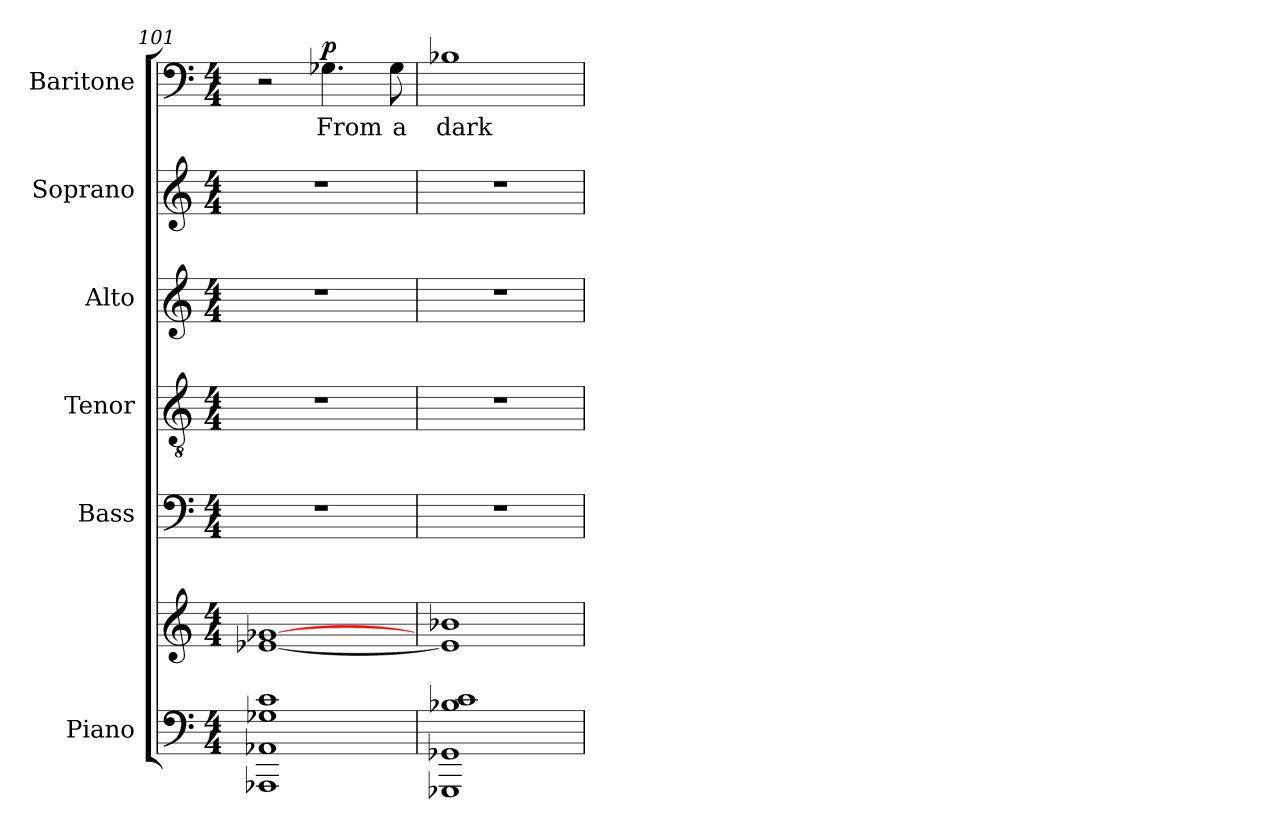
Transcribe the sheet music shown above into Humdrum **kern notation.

**kern	**kern	**kern	**kern	**kern	**kern	**kern	**text	**dynam
*part6	*part6	*part5	*part4	*part3	*part2	*part1	*part1	*part1
*staff7	*staff6	*staff5	*staff4	*staff3	*staff2	*staff1	*staff1	*staff1
*I"Piano	*	*I"Bass	*I"Tenor	*I"Alto	*I"Soprano	*I"Baritone	*	*
*	*	*I'B	*I'T	*I'A	*I'S	*	*	*
!!LO:PB:g=z
*clefF4	*clefG2	*clefF4	*clefGv2	*clefG2	*clefG2	*clefF4	*	*
*k[]	*k[]	*k[]	*k[]	*k[]	*k[]	*k[]	*	*
*M4/4	*M4/4	*M4/4	*M4/4	*M4/4	*M4/4	*M4/4	*	*
=101	=101	=101	=101	=101	=101	=101	=101	=101
*^	*^	*	*	*	*	*	*	*
1G-X 1c	1AAA-X 1AA-X	[1e-X [1g-X	2ryy	1r	1r	1r	1r	2r	.	.
!	!	!	!	!	!	!	!	!	!LO:LY:b	!LO:DY:b
.	.	.	8ryy	.	.	.	.	4.G-X\	From	p
.	.	.	4.ryy	.	.	.	.	.	.	.
!	!	!	!	!	!	!	!	!	!LO:LY:b	!
.	.	.	.	.	.	.	.	8G-\	a	.
=102	=102	=102	=102	=102	=102	=102	=102	=102	=102	=102
!	!	!	!	!	!	!	!	!	!LO:LY:b	!
1B-X 1c	1GGG-X 1GG-X	1e-] 1b-X	2ryy	1r	1r	1r	1r	1B-X	dark	.
.	.	.	8ryy	.	.	.	.	.	.	.
.	.	.	4.ryy	.	.	.	.	.	.	.
*v	*v	*	*	*	*	*	*	*	*	*
*	*v	*v	*	*	*	*	*	*	*
=	=	=	=	=	=	=	=	=
*-	*-	*-	*-	*-	*-	*-	*-	*-
